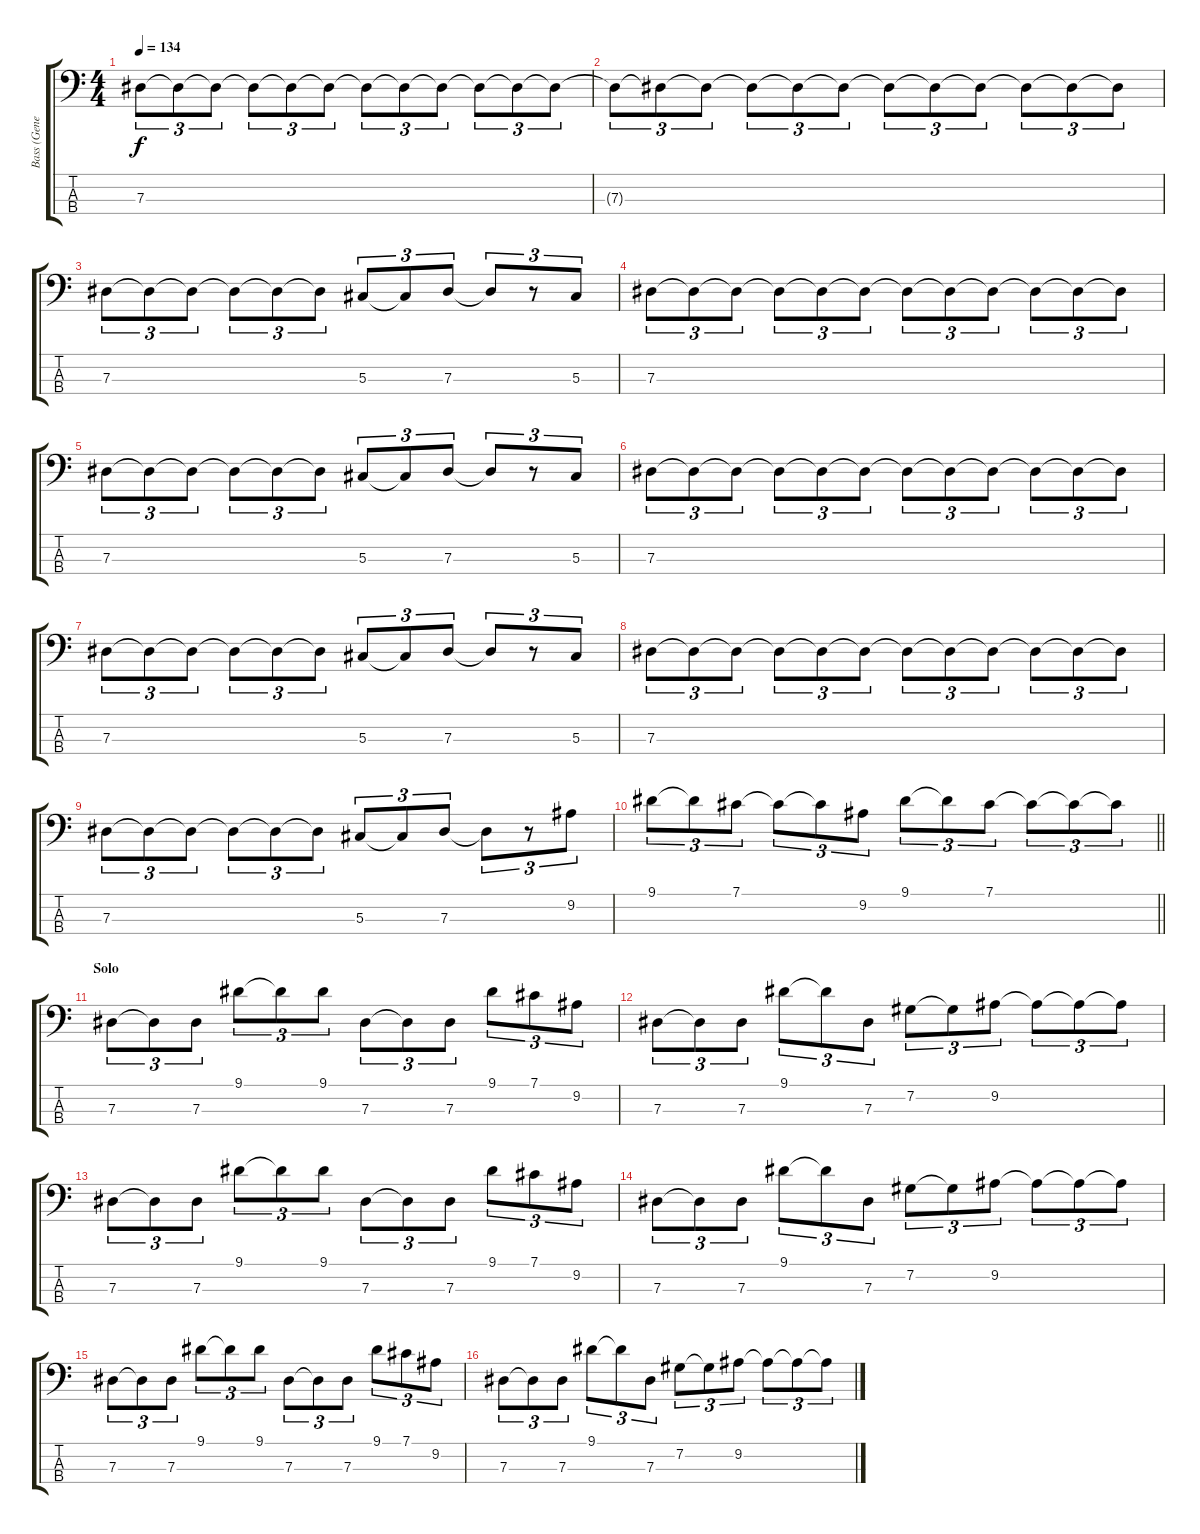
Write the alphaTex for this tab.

\track ("Bass (Gene Simmons)" "Bass (Gene") {instrument electricbasspick}
\staff {score tabs}
\tuning (Gb2 Db2 Ab1 Eb1) {hide}
\ts (4 4)
\tempo 134
\clef f4
\ks c
7.3.8{tu (3 2) dy f} 7.3{t}.8{tu (3 2)} 7.3{t}.8{tu (3 2)} 7.3{t}.8{tu (3 2)} 7.3{t}.8{tu (3 2)} 7.3{t}.8{tu (3 2)} 7.3{t}.8{tu (3 2)} 7.3{t}.8{tu (3 2)} 7.3{t}.8{tu (3 2)} 7.3{t}.8{tu (3 2)} 7.3{t}.8{tu (3 2)} 7.3{t}.8{tu (3 2)} |
7.3{t}.8{tu (3 2)} 7.3{t}.8{tu (3 2)} 7.3{t}.8{tu (3 2)} 7.3{t}.8{tu (3 2)} 7.3{t}.8{tu (3 2)} 7.3{t}.8{tu (3 2)} 7.3{t}.8{tu (3 2)} 7.3{t}.8{tu (3 2)} 7.3{t}.8{tu (3 2)} 7.3{t}.8{tu (3 2)} 7.3{t}.8{tu (3 2)} 7.3{t}.8{tu (3 2)} |
7.3.8{tu (3 2)} 7.3{t}.8{tu (3 2)} 7.3{t}.8{tu (3 2)} 7.3{t}.8{tu (3 2)} 7.3{t}.8{tu (3 2)} 7.3{t}.8{tu (3 2)} 5.3.8{tu (3 2)} 5.3{t}.8{tu (3 2)} 7.3.8{tu (3 2)} 7.3{t}.8{tu (3 2)} r.8{tu (3 2)} 5.3.8{tu (3 2)} |
7.3.8{tu (3 2)} 7.3{t}.8{tu (3 2)} 7.3{t}.8{tu (3 2)} 7.3{t}.8{tu (3 2)} 7.3{t}.8{tu (3 2)} 7.3{t}.8{tu (3 2)} 7.3{t}.8{tu (3 2)} 7.3{t}.8{tu (3 2)} 7.3{t}.8{tu (3 2)} 7.3{t}.8{tu (3 2)} 7.3{t}.8{tu (3 2)} 7.3{t}.8{tu (3 2)} |
7.3.8{tu (3 2)} 7.3{t}.8{tu (3 2)} 7.3{t}.8{tu (3 2)} 7.3{t}.8{tu (3 2)} 7.3{t}.8{tu (3 2)} 7.3{t}.8{tu (3 2)} 5.3.8{tu (3 2)} 5.3{t}.8{tu (3 2)} 7.3.8{tu (3 2)} 7.3{t}.8{tu (3 2)} r.8{tu (3 2)} 5.3.8{tu (3 2)} |
7.3.8{tu (3 2)} 7.3{t}.8{tu (3 2)} 7.3{t}.8{tu (3 2)} 7.3{t}.8{tu (3 2)} 7.3{t}.8{tu (3 2)} 7.3{t}.8{tu (3 2)} 7.3{t}.8{tu (3 2)} 7.3{t}.8{tu (3 2)} 7.3{t}.8{tu (3 2)} 7.3{t}.8{tu (3 2)} 7.3{t}.8{tu (3 2)} 7.3{t}.8{tu (3 2)} |
7.3.8{tu (3 2)} 7.3{t}.8{tu (3 2)} 7.3{t}.8{tu (3 2)} 7.3{t}.8{tu (3 2)} 7.3{t}.8{tu (3 2)} 7.3{t}.8{tu (3 2)} 5.3.8{tu (3 2)} 5.3{t}.8{tu (3 2)} 7.3.8{tu (3 2)} 7.3{t}.8{tu (3 2)} r.8{tu (3 2)} 5.3.8{tu (3 2)} |
7.3.8{tu (3 2)} 7.3{t}.8{tu (3 2)} 7.3{t}.8{tu (3 2)} 7.3{t}.8{tu (3 2)} 7.3{t}.8{tu (3 2)} 7.3{t}.8{tu (3 2)} 7.3{t}.8{tu (3 2)} 7.3{t}.8{tu (3 2)} 7.3{t}.8{tu (3 2)} 7.3{t}.8{tu (3 2)} 7.3{t}.8{tu (3 2)} 7.3{t}.8{tu (3 2)} |
7.3.8{tu (3 2)} 7.3{t}.8{tu (3 2)} 7.3{t}.8{tu (3 2)} 7.3{t}.8{tu (3 2)} 7.3{t}.8{tu (3 2)} 7.3{t}.8{tu (3 2)} 5.3.8{tu (3 2)} 5.3{t}.8{tu (3 2)} 7.3.8{tu (3 2)} 7.3{t}.8{tu (3 2)} r.8{tu (3 2)} 9.2.8{tu (3 2)} |
\barLineRight lightlight
9.1.8{tu (3 2)} 9.1{t}.8{tu (3 2)} 7.1.8{tu (3 2)} 7.1{t}.8{tu (3 2)} 7.1{t}.8{tu (3 2)} 9.2.8{tu (3 2)} 9.1.8{tu (3 2)} 9.1{t}.8{tu (3 2)} 7.1.8{tu (3 2)} 7.1{t}.8{tu (3 2)} 7.1{t}.8{tu (3 2)} 7.1{t}.8{tu (3 2)} |
\section ("" "Solo")
7.3.8{tu (3 2)} 7.3{t}.8{tu (3 2)} 7.3.8{tu (3 2)} 9.1.8{tu (3 2)} 9.1{t}.8{tu (3 2)} 9.1.8{tu (3 2)} 7.3.8{tu (3 2)} 7.3{t}.8{tu (3 2)} 7.3.8{tu (3 2)} 9.1.8{tu (3 2)} 7.1.8{tu (3 2)} 9.2.8{tu (3 2)} |
7.3.8{tu (3 2)} 7.3{t}.8{tu (3 2)} 7.3.8{tu (3 2)} 9.1.8{tu (3 2)} 9.1{t}.8{tu (3 2)} 7.3.8{tu (3 2)} 7.2.8{tu (3 2)} 7.2{t}.8{tu (3 2)} 9.2.8{tu (3 2)} 9.2{t}.8{tu (3 2)} 9.2{t}.8{tu (3 2)} 9.2{t}.8{tu (3 2)} |
7.3.8{tu (3 2)} 7.3{t}.8{tu (3 2)} 7.3.8{tu (3 2)} 9.1.8{tu (3 2)} 9.1{t}.8{tu (3 2)} 9.1.8{tu (3 2)} 7.3.8{tu (3 2)} 7.3{t}.8{tu (3 2)} 7.3.8{tu (3 2)} 9.1.8{tu (3 2)} 7.1.8{tu (3 2)} 9.2.8{tu (3 2)} |
7.3.8{tu (3 2)} 7.3{t}.8{tu (3 2)} 7.3.8{tu (3 2)} 9.1.8{tu (3 2)} 9.1{t}.8{tu (3 2)} 7.3.8{tu (3 2)} 7.2.8{tu (3 2)} 7.2{t}.8{tu (3 2)} 9.2.8{tu (3 2)} 9.2{t}.8{tu (3 2)} 9.2{t}.8{tu (3 2)} 9.2{t}.8{tu (3 2)} |
7.3.8{tu (3 2)} 7.3{t}.8{tu (3 2)} 7.3.8{tu (3 2)} 9.1.8{tu (3 2)} 9.1{t}.8{tu (3 2)} 9.1.8{tu (3 2)} 7.3.8{tu (3 2)} 7.3{t}.8{tu (3 2)} 7.3.8{tu (3 2)} 9.1.8{tu (3 2)} 7.1.8{tu (3 2)} 9.2.8{tu (3 2)} |
7.3.8{tu (3 2)} 7.3{t}.8{tu (3 2)} 7.3.8{tu (3 2)} 9.1.8{tu (3 2)} 9.1{t}.8{tu (3 2)} 7.3.8{tu (3 2)} 7.2.8{tu (3 2)} 7.2{t}.8{tu (3 2)} 9.2.8{tu (3 2)} 9.2{t}.8{tu (3 2)} 9.2{t}.8{tu (3 2)} 9.2{t}.8{tu (3 2)}
